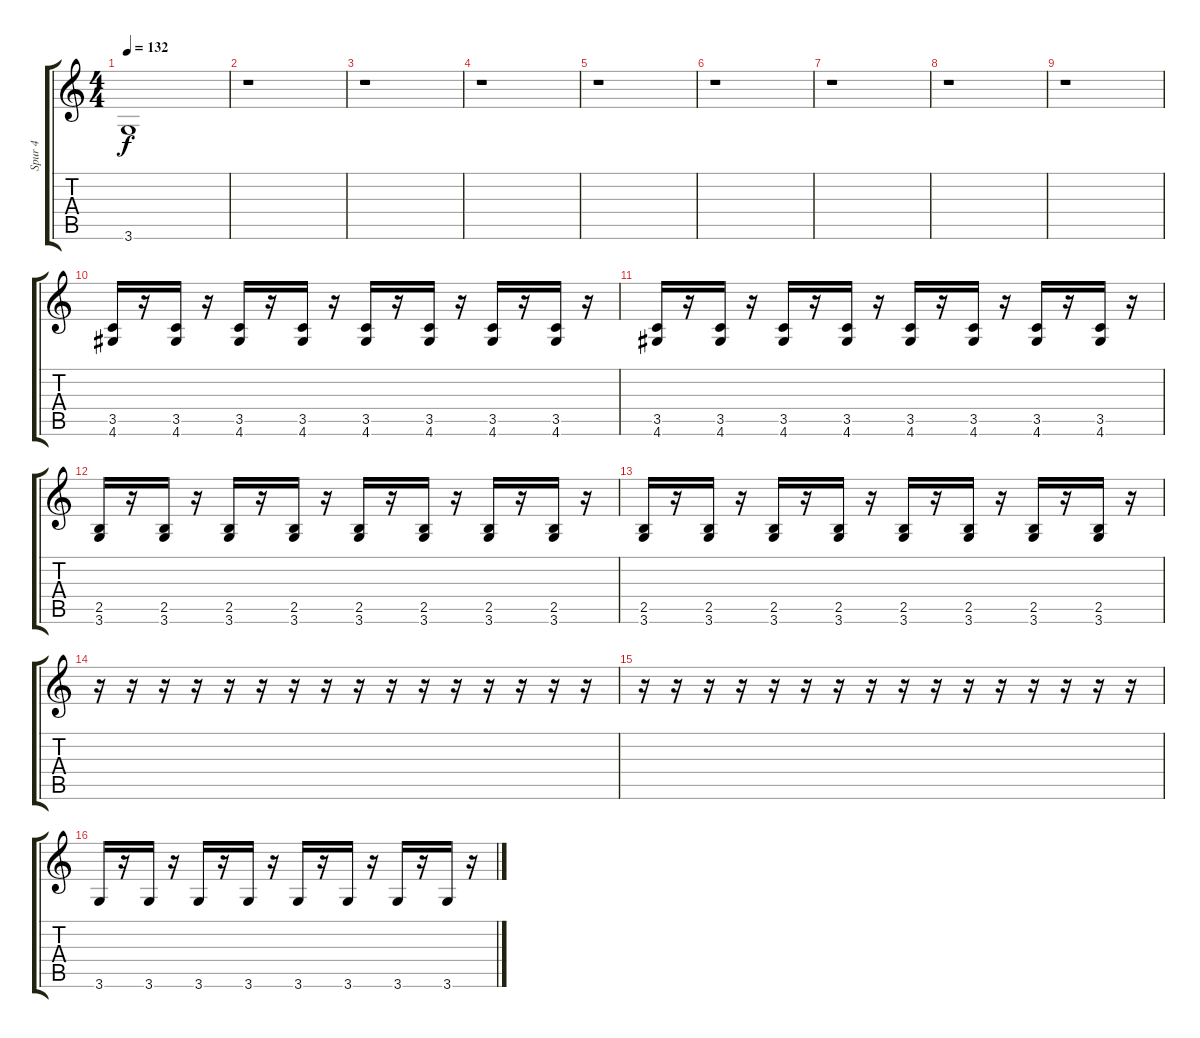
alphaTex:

\track ("Spur 4" "Spur 4") {instrument overdrivenguitar}
\staff {score tabs}
\tuning (E4 B3 G3 D3 A2 E2) {hide}
\ts (4 4)
\tempo 132
\clef g2
\ks c
3.6{t}.1{dy f} |
r.1 |
r.1 |
r.1 |
r.1 |
r.1 |
r.1 |
r.1 |
r.1 |
(3.5 4.6).16 r.16 (3.5 4.6).16 r.16 (3.5 4.6).16 r.16 (3.5 4.6).16 r.16 (3.5 4.6).16 r.16 (3.5 4.6).16 r.16 (3.5 4.6).16 r.16 (3.5 4.6).16 r.16 |
(3.5 4.6).16 r.16 (3.5 4.6).16 r.16 (3.5 4.6).16 r.16 (3.5 4.6).16 r.16 (3.5 4.6).16 r.16 (3.5 4.6).16 r.16 (3.5 4.6).16 r.16 (3.5 4.6).16 r.16 |
(2.5 3.6).16 r.16 (2.5 3.6).16 r.16 (2.5 3.6).16 r.16 (2.5 3.6).16 r.16 (2.5 3.6).16 r.16 (2.5 3.6).16 r.16 (2.5 3.6).16 r.16 (2.5 3.6).16 r.16 |
(2.5 3.6).16 r.16 (2.5 3.6).16 r.16 (2.5 3.6).16 r.16 (2.5 3.6).16 r.16 (2.5 3.6).16 r.16 (2.5 3.6).16 r.16 (2.5 3.6).16 r.16 (2.5 3.6).16 r.16 |
r.16 r.16 r.16 r.16 r.16 r.16 r.16 r.16 r.16 r.16 r.16 r.16 r.16 r.16 r.16 r.16 |
r.16 r.16 r.16 r.16 r.16 r.16 r.16 r.16 r.16 r.16 r.16 r.16 r.16 r.16 r.16 r.16 |
3.6.16 r.16 3.6.16 r.16 3.6.16 r.16 3.6.16 r.16 3.6.16 r.16 3.6.16 r.16 3.6.16 r.16 3.6.16 r.16
